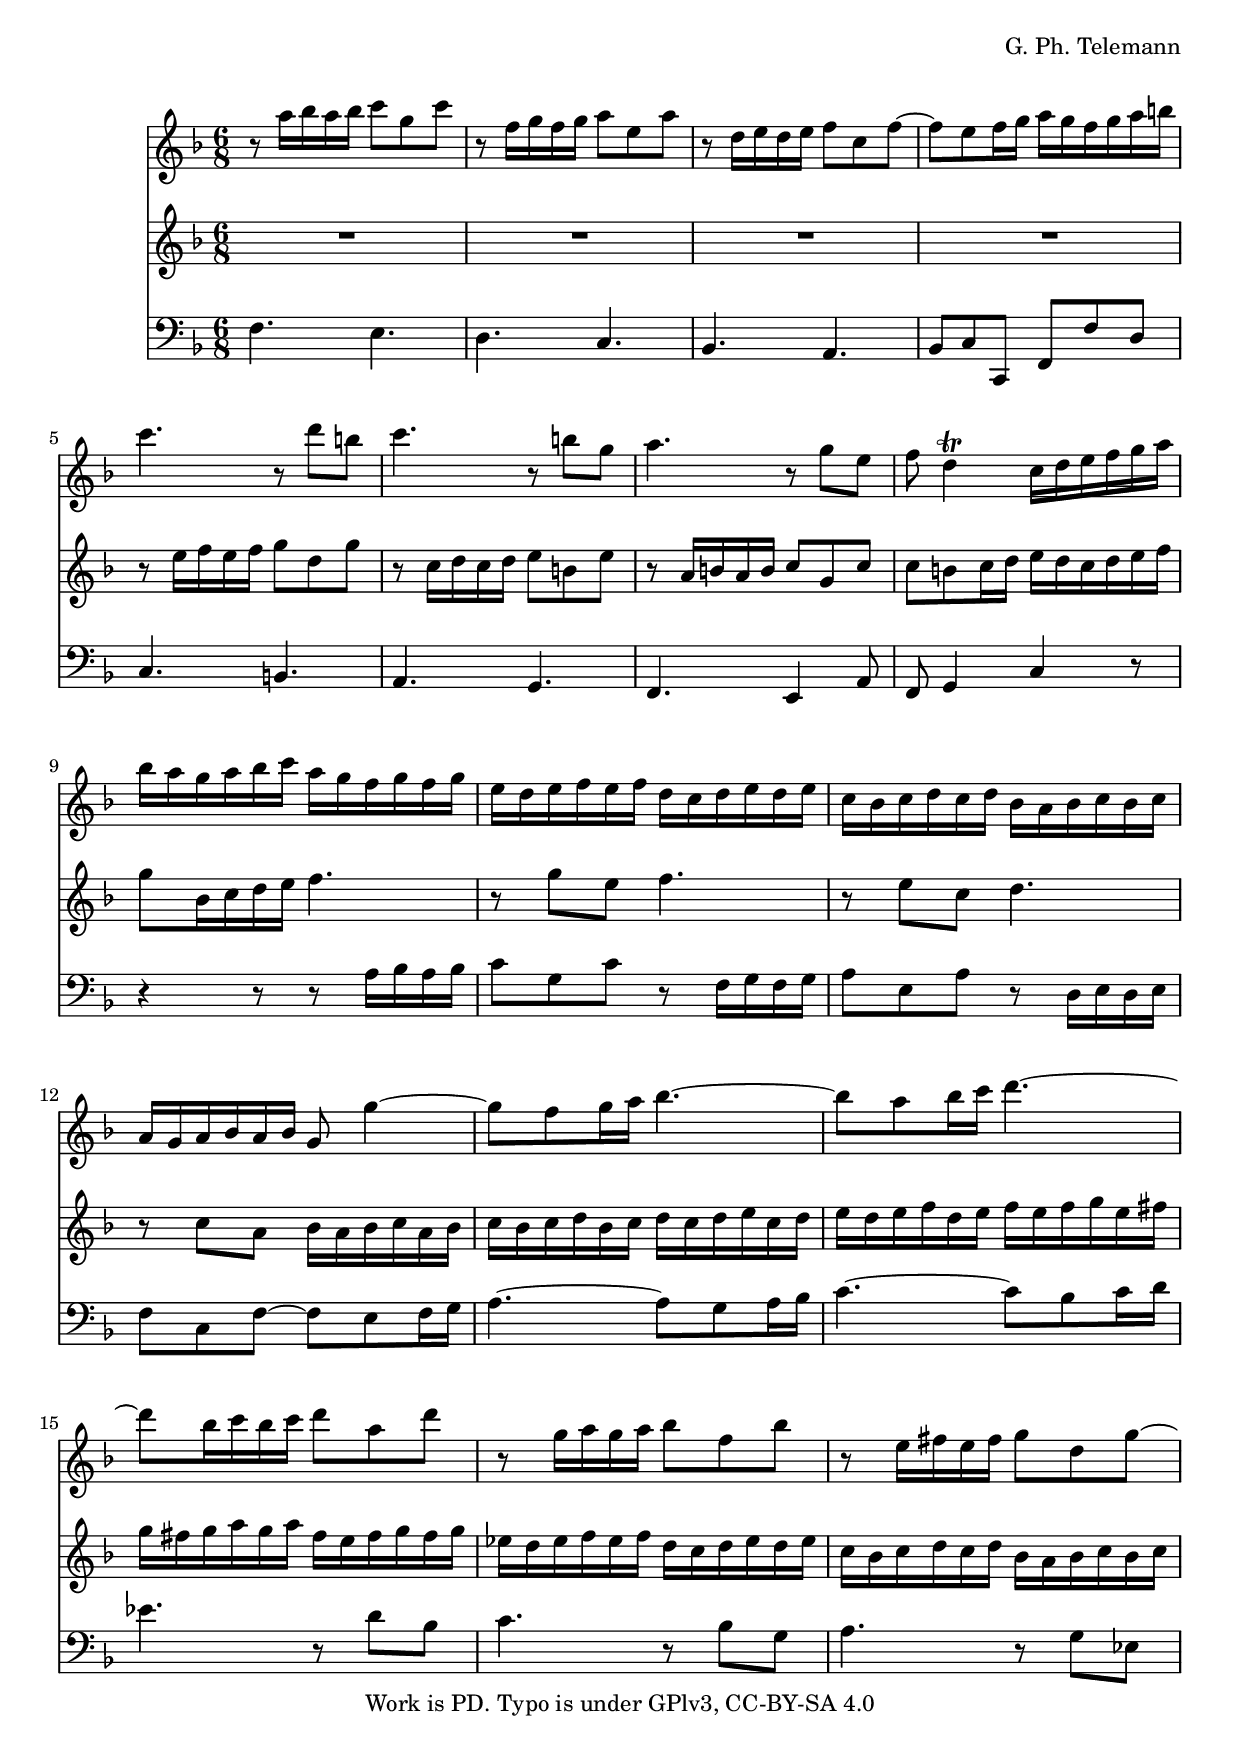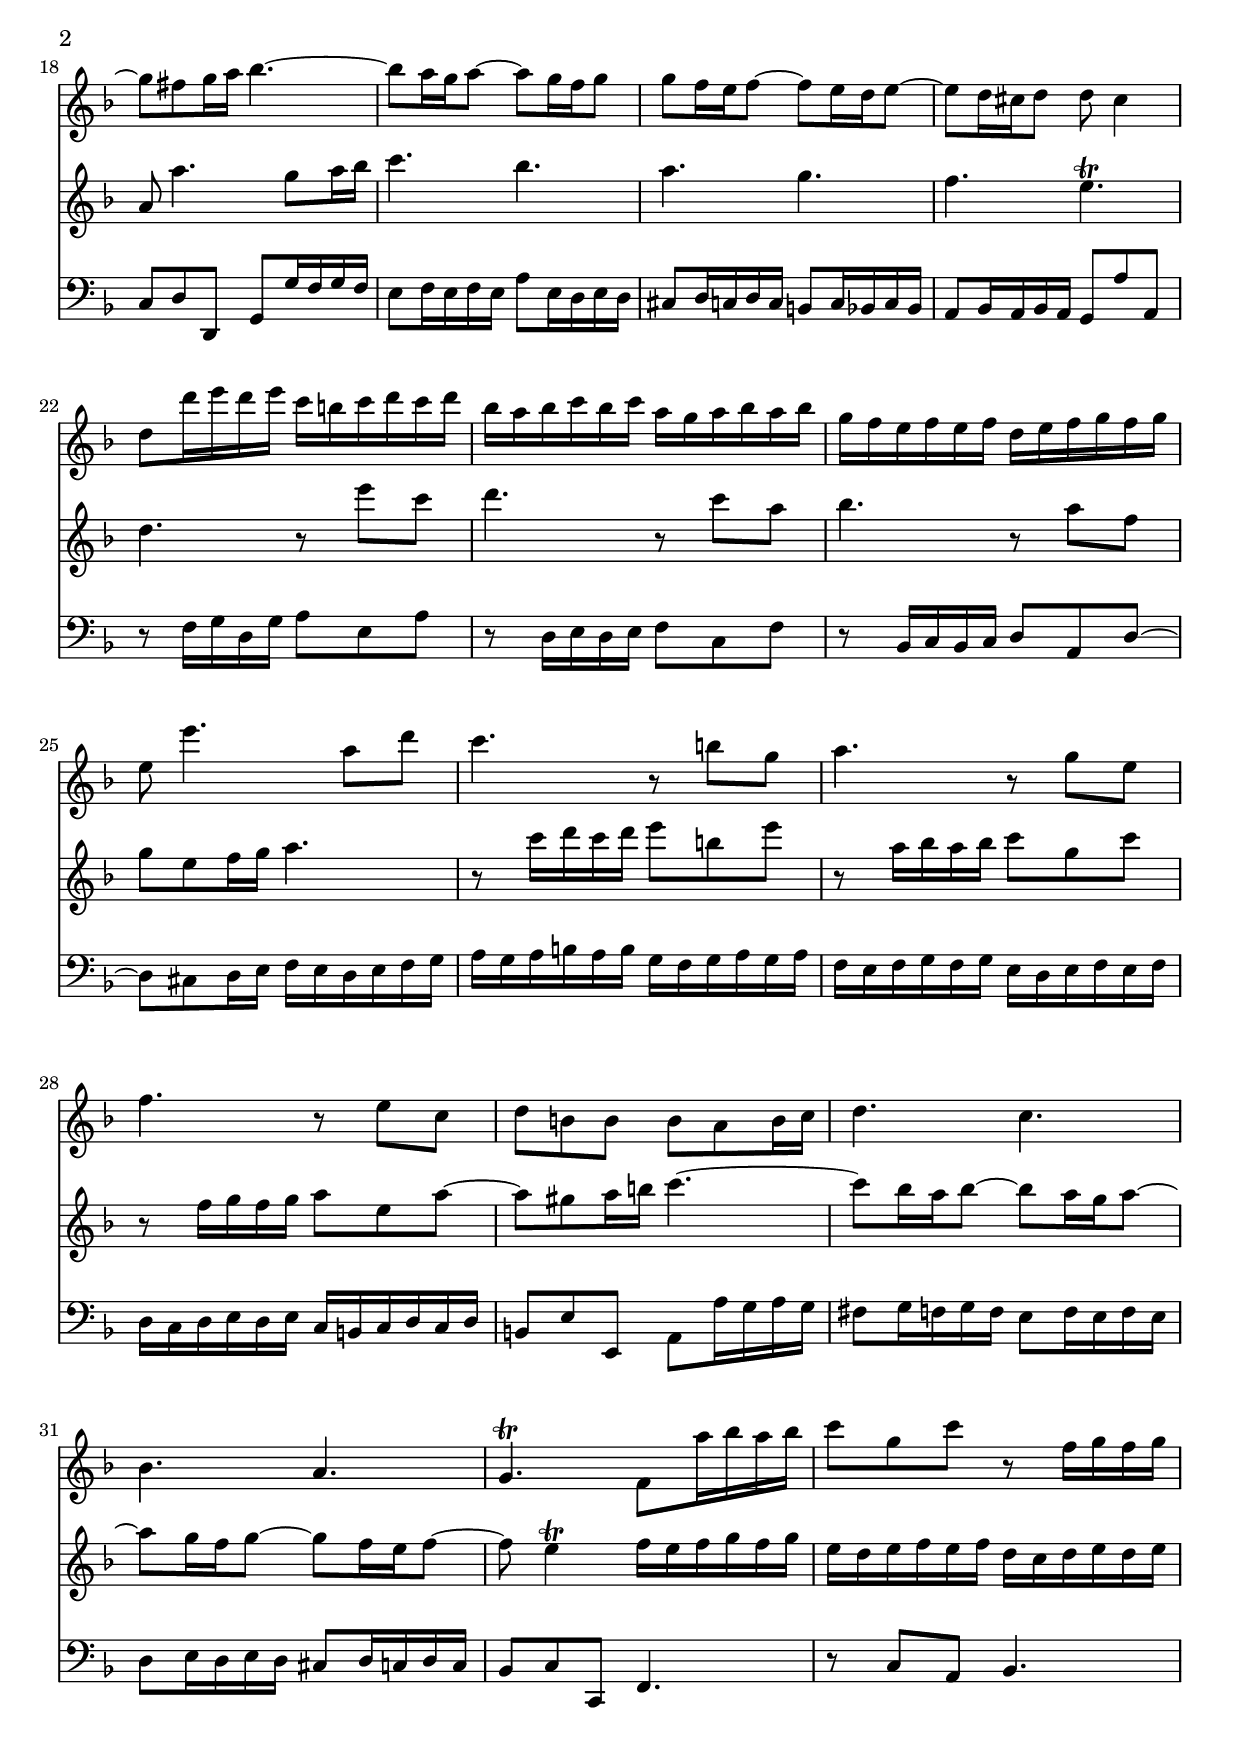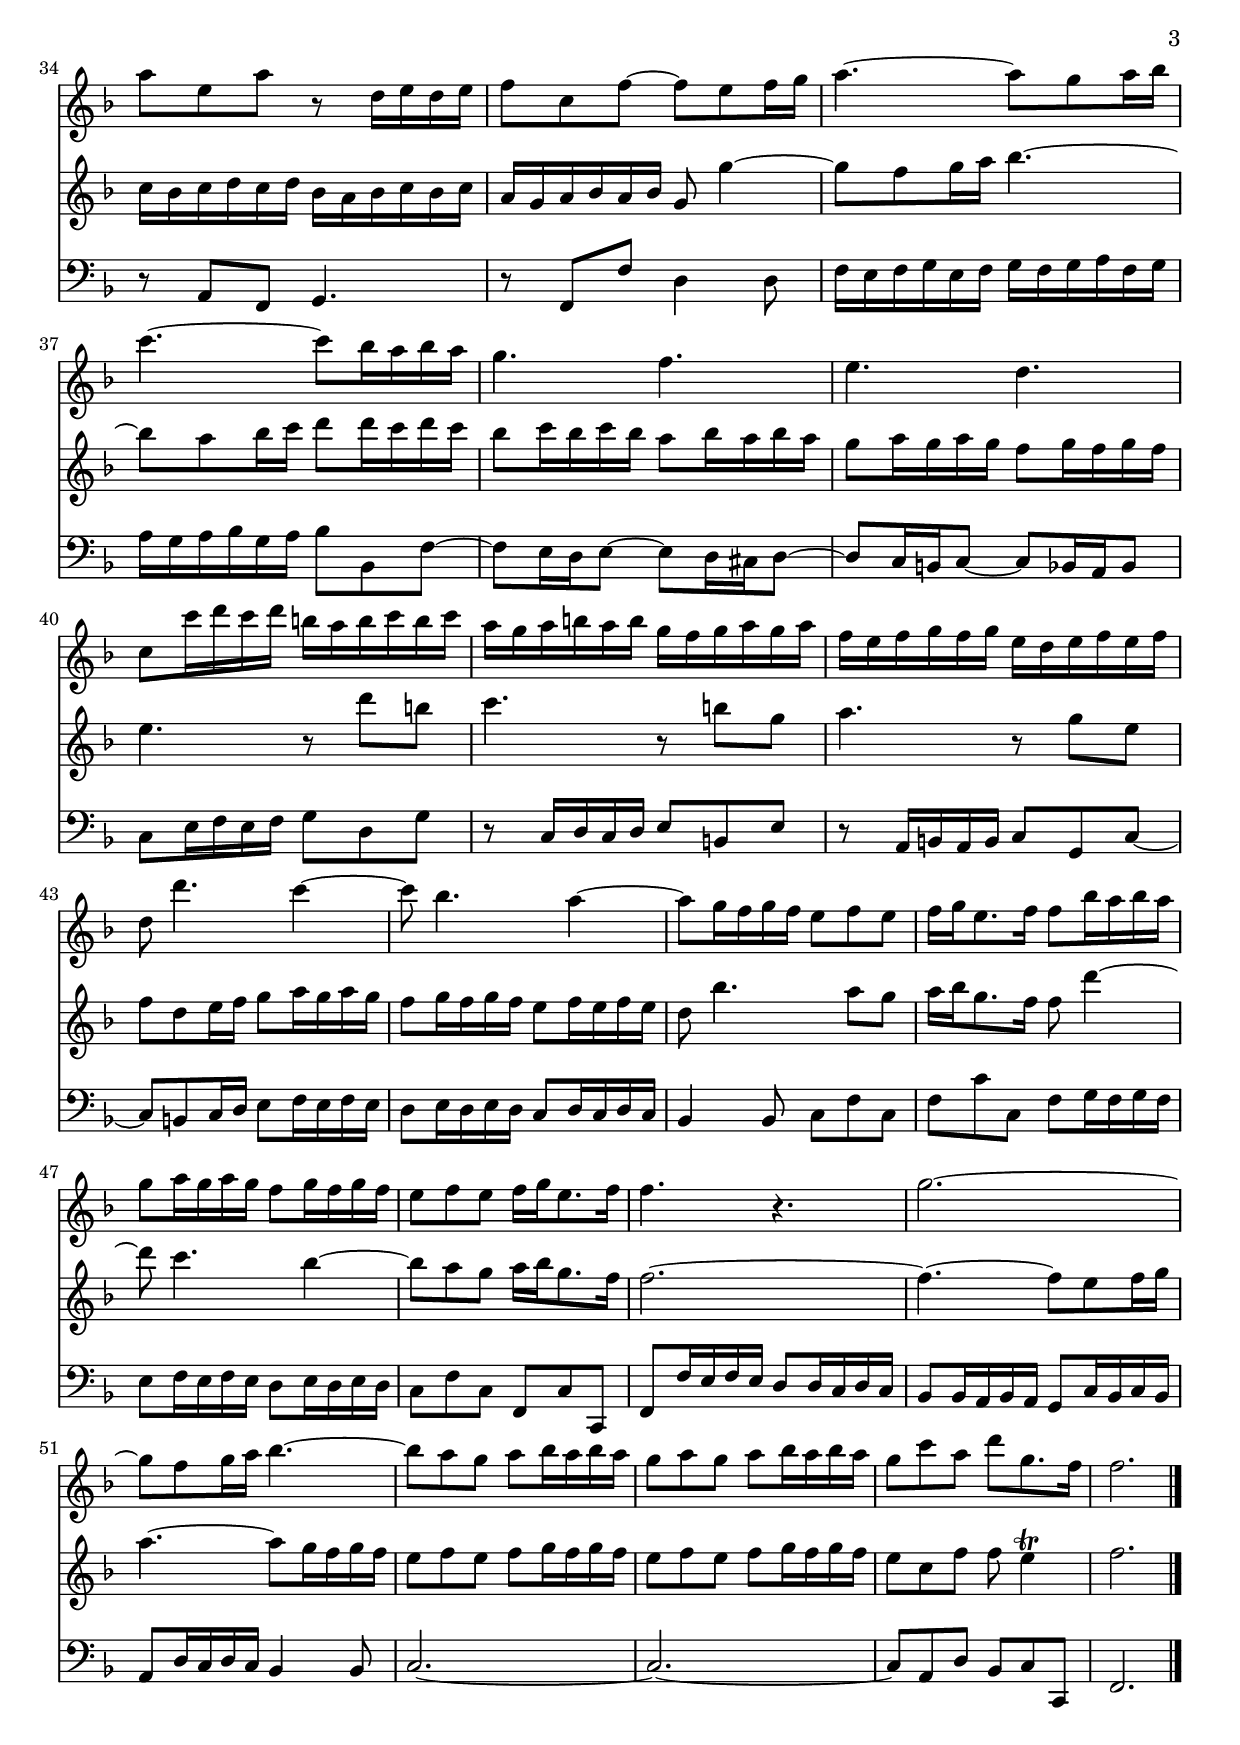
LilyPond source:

vp=\relative a'' {r8 a16 bes a bes c8 g c | r f,16 g f g a8 e a |
r d,16 e d e f8 c f~ | f e f16 g a g f g a b | c4. r8 d b |
c4. r8 b g | a4. r8 g e | f d4\trill c16 d e f g a |
bes a g a bes c a g f g f g | e d e f e f d c d e d e |
c bes c d c d bes a bes c bes c | a g a bes a bes g8 g'4~ |
g8 f g16 a bes4.~ | bes8 a bes16 c d4.~ | d8 bes16 c bes c d8 a d |
r g,16 a g a bes8 f bes | r e,16 fis e fis g8 d g~ |
g fis g16 a bes4.~ | bes8 a16 g a8~ a g16 f g8 |
g f16 e f8~ f e16 d e8~ | e d16 cis d8 d cis4 |
d8 d'16 e d e c b c d c d | bes a bes c bes c a g a bes a bes |
g f e f e f d e f g f g | e8 e'4. a,8 d | c4. r8 b g | a4. r8 g e |
f4. r8 e c | d b b b a b16 c | d4. c | bes a |
g\trill f8 a'16 bes a bes | c8 g c r f,16 g f g |
a8 e a r d,16 e d e | f8 c f~ f e f16 g | a4.~ a8 g a16 bes |
c4.~ c8 bes16 a bes a | g4. f | e d | c8 c'16 d c d b a b c b c |
a g a b a b g f g a g a | f e f g f g e d e f e f | d8 d'4. c4~ |
c8 bes4. a4~ | a8 g16 f g f e8 f e | f16 g e8. f16 f8 bes16 a bes a |
g8 a16 g a g f8 g16 f g f | e8 f e f16 g e8. f16 | f4. r | g2.~ |
g8 f g16 a bes4.~ | bes8 a g a bes16 a bes a |
g8 a g a bes16 a bes a | g8 c a d g,8. f16 | f2.}
vs=\relative a'' {R2.*4 | r8 e16 f e f g8 d g | r c,16 d c d e8 b e |
r a,16 b a b c8 g c | c b c16 d e d c d e f | g8 bes,16 c d e f4. |
r8 g e f4. | r8 e c d4. | r8 c a bes16 a bes c a bes |
c bes c d bes c d c d e c d | e d e f d e f e f g e fis |
g fis g a g a fis e fis g fis g | es d es f es f d c d es d es |
c bes c d c d bes a bes c bes c | a8 a'4. g8  a16 bes | c4. bes |
a g | f e\trill | d r8 e' c | d4. r8 c a | bes4. r8 a f |
g e f16 g a4. | r8 c16 d c d e8 b e | r a,16 bes a bes c8 g c |
r f,16 g f g a8 e a~ | a gis a16 b c4.~ |
c8 bes16 a bes8~ bes a16 g a8~ | a g16 f g8~ g f16 e f8~ |
f e4\trill f16 e f g f g | e d e f e f d c d e d e |
c bes c d c d bes a bes c bes c | a g a bes a bes g8 g'4~ |
g8 f g16 a bes4.~ | bes8 a bes16 c d8 d16 c d c |
bes8 c16 bes c bes a8 bes16 a bes a | g8 a16 g a g f8 g16 f g f |
e4. r8 d' b | c4. r8 b g | a4. r8 g e | f d e16 f g8 a16 g a g |
f8 g16 f g f e8 f16 e f e | d8 bes'4. a8 g | a16 bes g8. f16 f8 d'4~ |
d8 c4. bes4~ | bes8 a g a16 bes g8. f16 | f2.~ | f4.~ f8 e f16 g |
a4.~ a8 g16 f g f | e8 f e f g16 f g f | e8 f e f g16 f g f |
e8 c f f e4\trill | f2.}
vc=\relative f {f4. e | d c | bes a | bes8 c c, f f' d | c4. b |
a g | f e4 a8 | f g4 c r8 | r4 r8 r a'16 bes a bes |
c8 g c r f,16 g f g | a8 e a r d,16 e d e | f8 c f~ f e f16 g |
a4.~ a8 g a16 bes | c4.~ c8 bes c16 d | es4. r8 d bes | c4. r8 bes g |
a4. r8 g es | c d d, g g'16 f g f | e8 f16 e f e a8 e16 d e d |
cis8 d16 c d c b8 c16 bes c bes | a8 bes16 a bes a g8 a' a, |
r f'16 g d g a8 e a | r d,16 e d e f8 c f | r bes,16 c bes c d8 a d~ |
d cis d16 e f e d e f g | a g a b a b g f g a g a |
f e f g f g e d e f e f | d c d e d e c b c d c d |
b8 e e, a a'16 g a g | fis8 g16 f g f e8 f16 e f e |
d8 e16 d e d cis8 d16 c d c | bes8 c c, f4. | r8 c'a bes4. |
r8 a f g4. | r8 f f' d4 d8 | f16 e f g e f g f g a f g |
a g a bes g a bes8 bes, f'~ | f e16 d e8~ e d16 cis d8~ |
d c16 b c8~ c bes16 a bes8 | c e16 f e f g8 d g | r c,16 d c d e8 b e |
r a,16 b a b c8 g c~ | c b c16 d e8 f16 e f e |
d8 e16 d e d c8 d16 c d c | bes4 bes8 c f c | f c' c, f g16 f g f |
e8 f16 e f e d8 e16 d e d | c8 f c f, c' c, |
f f'16 e f e d8 d16 c d c | bes8 bes16 a bes a g8 c16 bes c bes |
a8 d16 c d c bes4 bes8 | c2.~ | c~ | c8 a d bes c c, | f2. \bar "|."}
gl={\key f \major \time 6/8}
\header {
% title = \markup {\abs-fontsize #13.5  ""}
composer = "G. Ph. Telemann"
% opus = "TWV 42:F7-2"
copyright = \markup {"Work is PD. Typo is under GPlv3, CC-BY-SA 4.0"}
meter = " "
}
\score {<<
{\new Staff {\set Staff.midiInstrument = "recorder" \set Staff.midiMaximumVolume = #0.55 \gl \vp}}
{\new Staff {\set Staff.midiInstrument = "recorder" \set Staff.midiMaximumVolume = #0.55 \gl \vs}}
{\new Staff {\set Staff.midiInstrument = "church organ" \set Staff.midiMaximumVolume = #0.65 \clef "bass" \gl \vc}}
>> \layout {} \midi {\tempo 4=94} }
